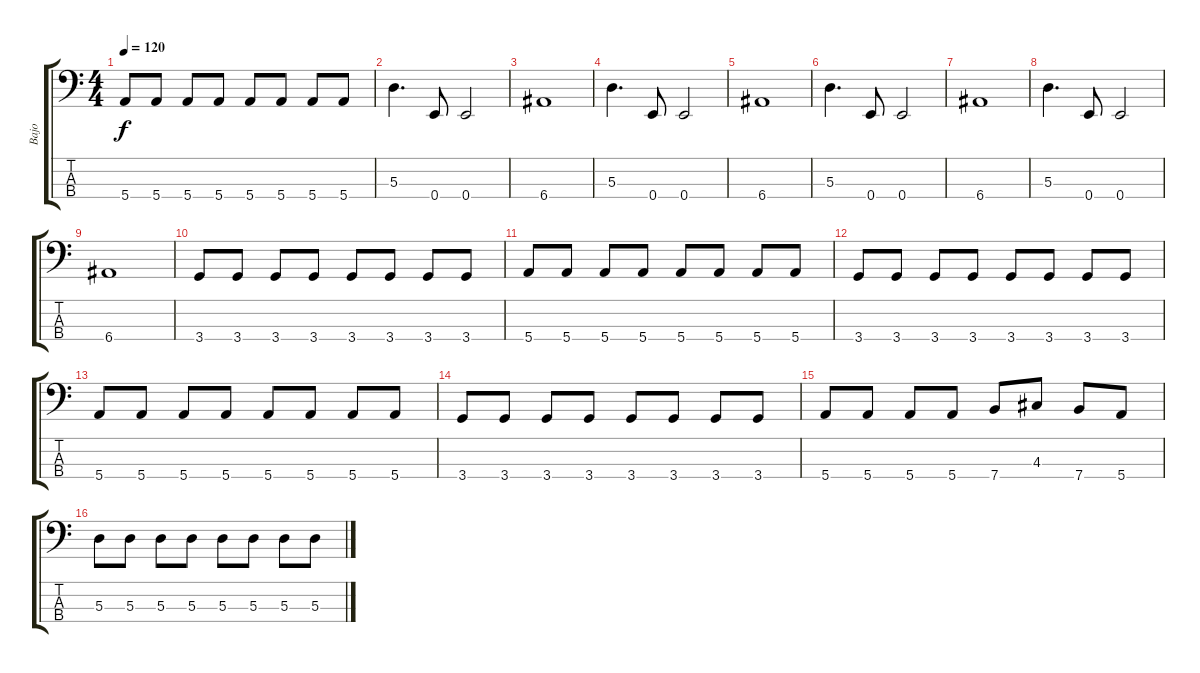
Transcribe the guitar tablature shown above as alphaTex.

\track ("Bajo" "Bajo") {instrument electricbassfinger}
\staff {score tabs}
\tuning (G2 D2 A1 E1) {hide}
\ts (4 4)
\tempo 120
\clef f4
\ks c
5.4.8{dy f} 5.4.8 5.4.8 5.4.8 5.4.8 5.4.8 5.4.8 5.4.8 |
5.3.4{d} 0.4.8 0.4.2 |
6.4.1 |
5.3.4{d} 0.4.8 0.4.2 |
6.4.1 |
5.3.4{d} 0.4.8 0.4.2 |
6.4.1 |
5.3.4{d} 0.4.8 0.4.2 |
6.4.1 |
3.4.8 3.4.8 3.4.8 3.4.8 3.4.8 3.4.8 3.4.8 3.4.8 |
5.4.8 5.4.8 5.4.8 5.4.8 5.4.8 5.4.8 5.4.8 5.4.8 |
3.4.8 3.4.8 3.4.8 3.4.8 3.4.8 3.4.8 3.4.8 3.4.8 |
5.4.8 5.4.8 5.4.8 5.4.8 5.4.8 5.4.8 5.4.8 5.4.8 |
3.4.8 3.4.8 3.4.8 3.4.8 3.4.8 3.4.8 3.4.8 3.4.8 |
5.4.8 5.4.8 5.4.8 5.4.8 7.4.8 4.3.8 7.4.8 5.4.8 |
5.3.8 5.3.8 5.3.8 5.3.8 5.3.8 5.3.8 5.3.8 5.3.8
